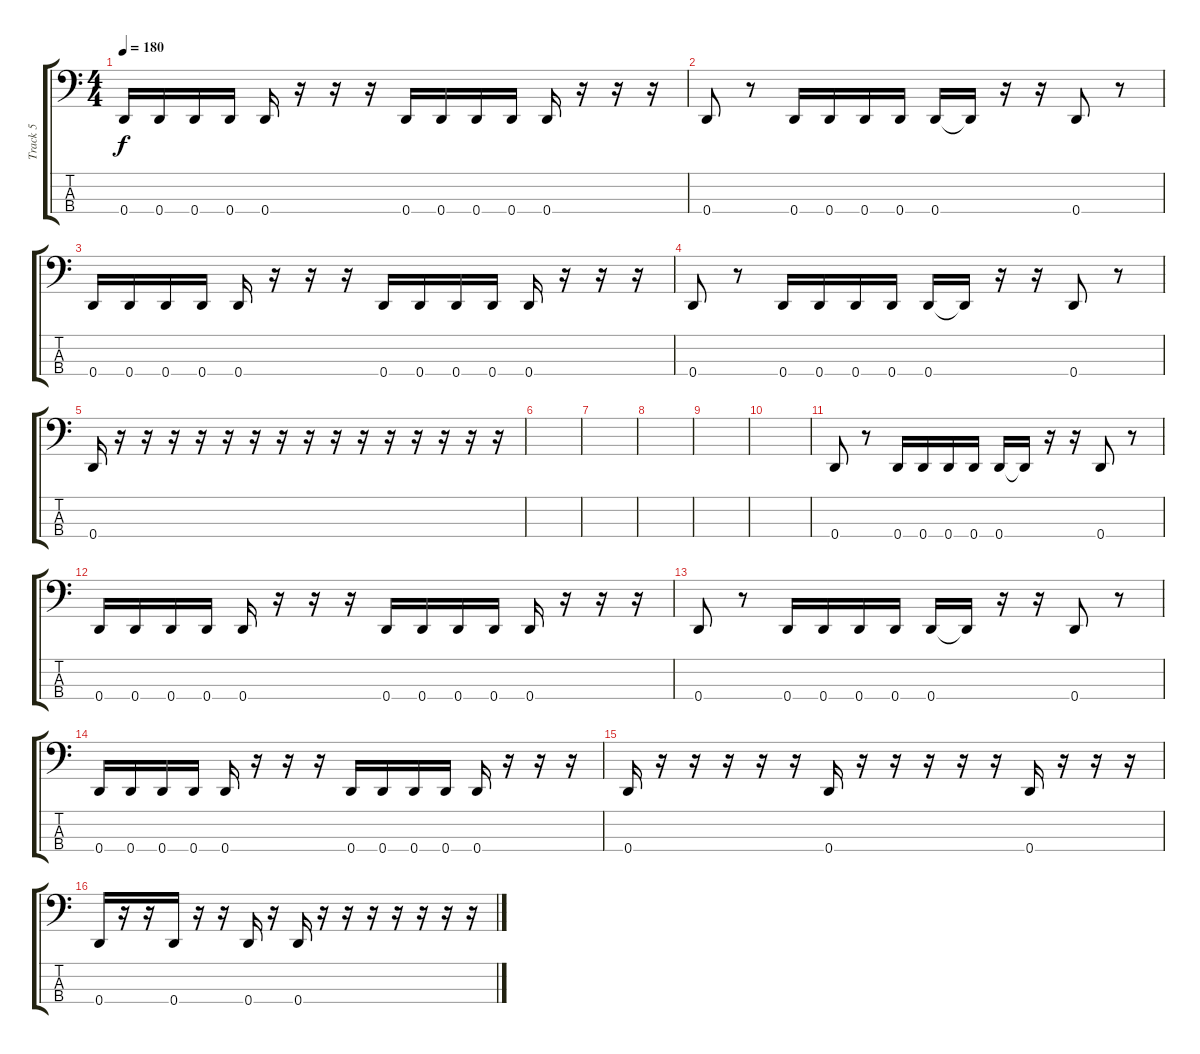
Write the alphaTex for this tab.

\track ("Track 5" "Track 5") {instrument electricbassfinger}
\staff {score tabs}
\tuning (G2 D2 A1 D1) {hide}
\ts (4 4)
\tempo 180
\clef f4
\ks c
0.4.16{dy f} 0.4.16 0.4.16 0.4.16 0.4.16 r.16 r.16 r.16 0.4.16 0.4.16 0.4.16 0.4.16 0.4.16 r.16 r.16 r.16 |
0.4.8 r.8 0.4.16 0.4.16 0.4.16 0.4.16 0.4.16 0.4{t}.16 r.16 r.16 0.4.8 r.8 |
0.4.16 0.4.16 0.4.16 0.4.16 0.4.16 r.16 r.16 r.16 0.4.16 0.4.16 0.4.16 0.4.16 0.4.16 r.16 r.16 r.16 |
0.4.8 r.8 0.4.16 0.4.16 0.4.16 0.4.16 0.4.16 0.4{t}.16 r.16 r.16 0.4.8 r.8 |
0.4.16 r.16 r.16 r.16 r.16 r.16 r.16 r.16 r.16 r.16 r.16 r.16 r.16 r.16 r.16 r.16 |
|
|
|
|
|
0.4.8 r.8 0.4.16 0.4.16 0.4.16 0.4.16 0.4.16 0.4{t}.16 r.16 r.16 0.4.8 r.8 |
0.4.16 0.4.16 0.4.16 0.4.16 0.4.16 r.16 r.16 r.16 0.4.16 0.4.16 0.4.16 0.4.16 0.4.16 r.16 r.16 r.16 |
0.4.8 r.8 0.4.16 0.4.16 0.4.16 0.4.16 0.4.16 0.4{t}.16 r.16 r.16 0.4.8 r.8 |
0.4.16 0.4.16 0.4.16 0.4.16 0.4.16 r.16 r.16 r.16 0.4.16 0.4.16 0.4.16 0.4.16 0.4.16 r.16 r.16 r.16 |
0.4.16 r.16 r.16 r.16 r.16 r.16 0.4.16 r.16 r.16 r.16 r.16 r.16 0.4.16 r.16 r.16 r.16 |
0.4.16 r.16 r.16 0.4.16 r.16 r.16 0.4.16 r.16 0.4.16 r.16 r.16 r.16 r.16 r.16 r.16 r.16
